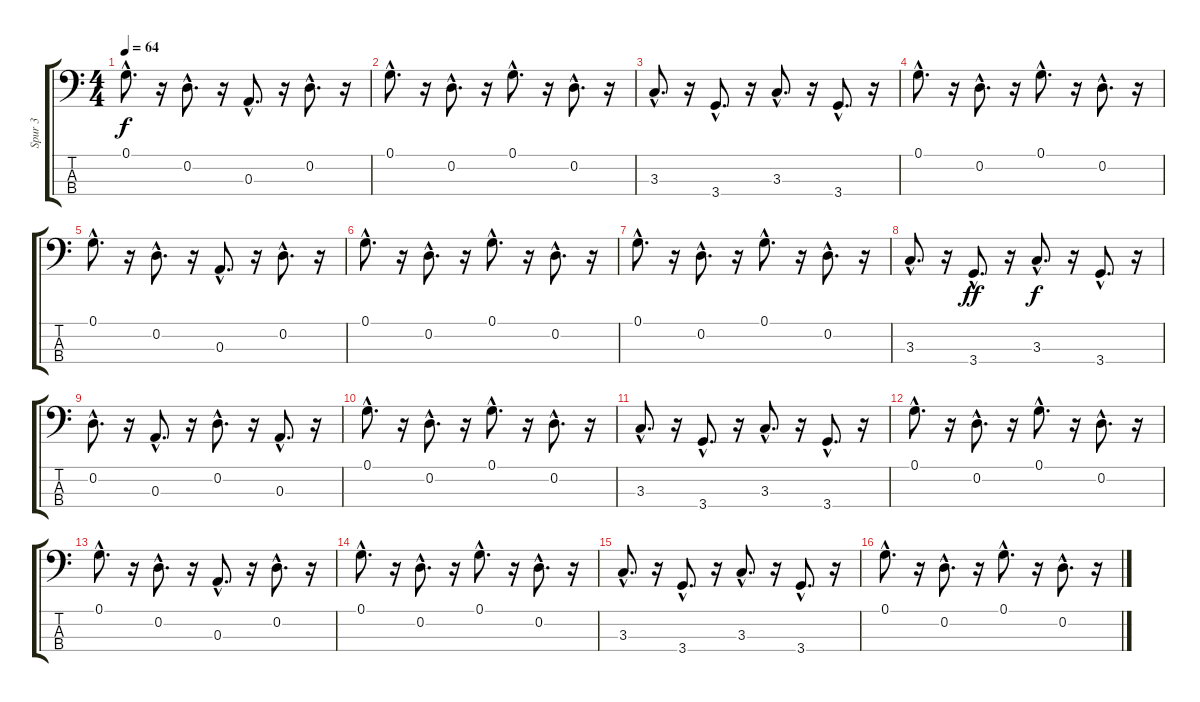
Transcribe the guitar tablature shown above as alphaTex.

\track ("Spur 3" "Spur 3") {instrument electricbassfinger}
\staff {score tabs}
\tuning (G2 D2 A1 E1) {hide}
\ts (4 4)
\tempo 64
\clef f4
\ks c
0.1{hac}.8{d dy f} r.16 0.2{hac}.8{d} r.16 0.3{hac}.8{d} r.16 0.2{hac}.8{d} r.16 |
0.1{hac}.8{d} r.16 0.2{hac}.8{d} r.16 0.1{hac}.8{d} r.16 0.2{hac}.8{d} r.16 |
3.3{hac}.8{d} r.16 3.4{hac}.8{d} r.16 3.3{hac}.8{d} r.16 3.4{hac}.8{d} r.16 |
0.1{hac}.8{d} r.16 0.2{hac}.8{d} r.16 0.1{hac}.8{d} r.16 0.2{hac}.8{d} r.16 |
0.1{hac}.8{d} r.16 0.2{hac}.8{d} r.16 0.3{hac}.8{d} r.16 0.2{hac}.8{d} r.16 |
0.1{hac}.8{d} r.16 0.2{hac}.8{d} r.16 0.1{hac}.8{d} r.16 0.2{hac}.8{d} r.16 |
0.1{hac}.8{d} r.16 0.2{hac}.8{d} r.16 0.1{hac}.8{d} r.16 0.2{hac}.8{d} r.16 |
3.3{hac}.8{d} r.16 3.4{hac}.8{d dy ff} r.16 3.3{hac}.8{d dy f} r.16 3.4{hac}.8{d} r.16 |
0.2{hac}.8{d} r.16 0.3{hac}.8{d} r.16 0.2{hac}.8{d} r.16 0.3{hac}.8{d} r.16 |
0.1{hac}.8{d} r.16 0.2{hac}.8{d} r.16 0.1{hac}.8{d} r.16 0.2{hac}.8{d} r.16 |
3.3{hac}.8{d} r.16 3.4{hac}.8{d} r.16 3.3{hac}.8{d} r.16 3.4{hac}.8{d} r.16 |
0.1{hac}.8{d} r.16 0.2{hac}.8{d} r.16 0.1{hac}.8{d} r.16 0.2{hac}.8{d} r.16 |
0.1{hac}.8{d} r.16 0.2{hac}.8{d} r.16 0.3{hac}.8{d} r.16 0.2{hac}.8{d} r.16 |
0.1{hac}.8{d} r.16 0.2{hac}.8{d} r.16 0.1{hac}.8{d} r.16 0.2{hac}.8{d} r.16 |
3.3{hac}.8{d} r.16 3.4{hac}.8{d} r.16 3.3{hac}.8{d} r.16 3.4{hac}.8{d} r.16 |
0.1{hac}.8{d} r.16 0.2{hac}.8{d} r.16 0.1{hac}.8{d} r.16 0.2{hac}.8{d} r.16
